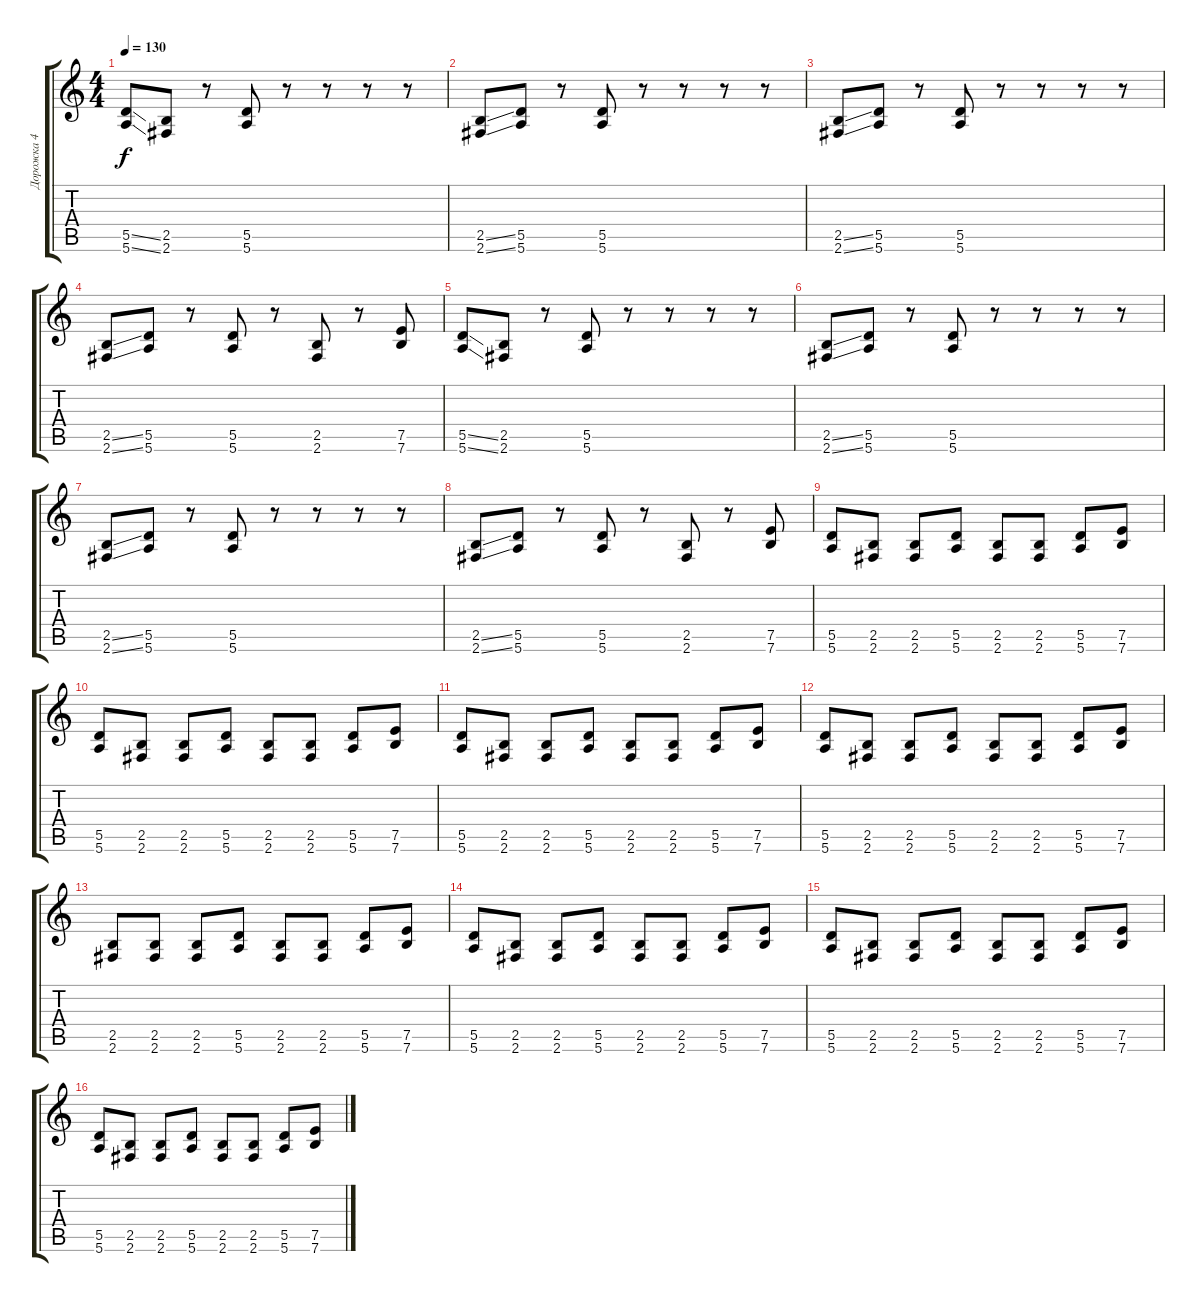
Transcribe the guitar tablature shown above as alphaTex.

\track ("Дорожка 4" "Дорожка 4") {instrument distortionguitar}
\staff {score tabs}
\tuning (E4 B3 G3 D3 A2 E2) {hide}
\ts (4 4)
\tempo 130
\clef g2
\ks c
(5.5{ss} 5.6{ss}).8{dy f} (2.5 2.6).8 r.8 (5.5 5.6).8 r.8 r.8 r.8 r.8 |
(2.5{ss} 2.6{ss}).8 (5.5 5.6).8 r.8 (5.5 5.6).8 r.8 r.8 r.8 r.8 |
(2.5{ss} 2.6{ss}).8 (5.5 5.6).8 r.8 (5.5 5.6).8 r.8 r.8 r.8 r.8 |
(2.5{ss} 2.6{ss}).8 (5.5 5.6).8 r.8 (5.5 5.6).8 r.8 (2.5 2.6).8 r.8 (7.5 7.6).8 |
(5.5{ss} 5.6{ss}).8 (2.5 2.6).8 r.8 (5.5 5.6).8 r.8 r.8 r.8 r.8 |
(2.5{ss} 2.6{ss}).8 (5.5 5.6).8 r.8 (5.5 5.6).8 r.8 r.8 r.8 r.8 |
(2.5{ss} 2.6{ss}).8 (5.5 5.6).8 r.8 (5.5 5.6).8 r.8 r.8 r.8 r.8 |
(2.5{ss} 2.6{ss}).8 (5.5 5.6).8 r.8 (5.5 5.6).8 r.8 (2.5 2.6).8 r.8 (7.5 7.6).8 |
(5.5 5.6).8 (2.5 2.6).8 (2.5 2.6).8 (5.5 5.6).8 (2.5 2.6).8 (2.5 2.6).8 (5.5 5.6).8 (7.5 7.6).8 |
(5.5 5.6).8 (2.5 2.6).8 (2.5 2.6).8 (5.5 5.6).8 (2.5 2.6).8 (2.5 2.6).8 (5.5 5.6).8 (7.5 7.6).8 |
(5.5 5.6).8 (2.5 2.6).8 (2.5 2.6).8 (5.5 5.6).8 (2.5 2.6).8 (2.5 2.6).8 (5.5 5.6).8 (7.5 7.6).8 |
(5.5 5.6).8 (2.5 2.6).8 (2.5 2.6).8 (5.5 5.6).8 (2.5 2.6).8 (2.5 2.6).8 (5.5 5.6).8 (7.5 7.6).8 |
(2.5 2.6).8 (2.5 2.6).8 (2.5 2.6).8 (5.5 5.6).8 (2.5 2.6).8 (2.5 2.6).8 (5.5 5.6).8 (7.5 7.6).8 |
(5.5 5.6).8 (2.5 2.6).8 (2.5 2.6).8 (5.5 5.6).8 (2.5 2.6).8 (2.5 2.6).8 (5.5 5.6).8 (7.5 7.6).8 |
(5.5 5.6).8 (2.5 2.6).8 (2.5 2.6).8 (5.5 5.6).8 (2.5 2.6).8 (2.5 2.6).8 (5.5 5.6).8 (7.5 7.6).8 |
(5.5 5.6).8 (2.5 2.6).8 (2.5 2.6).8 (5.5 5.6).8 (2.5 2.6).8 (2.5 2.6).8 (5.5 5.6).8 (7.5 7.6).8
